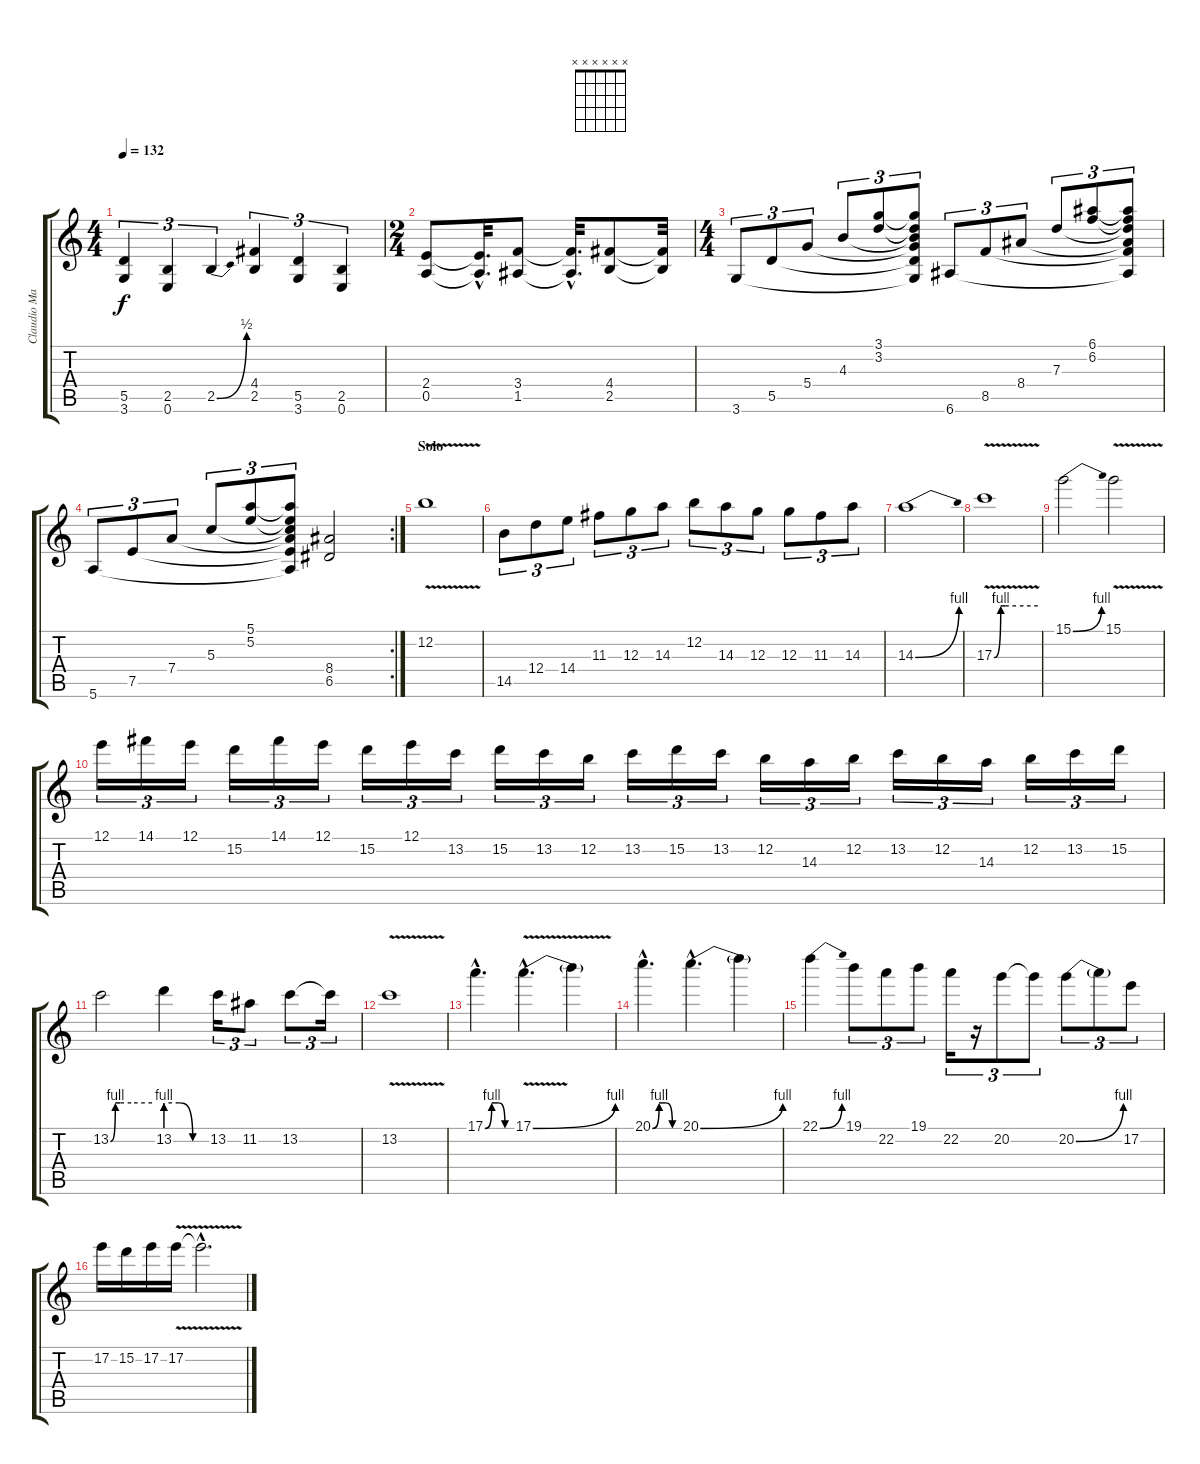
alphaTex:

\track ("Claudio Marciello (Gtr1)" "Claudio Ma") {instrument distortionguitar}
\staff {score tabs}
\tuning (E4 B3 G3 D3 A2 E2) {hide}
\chord ("" x x x x x x) {firstfret 0}
\ts (4 4)
\tempo 132
\clef g2
\ks c
(5.5 3.6).4{tu (3 2) dy f} (2.5 0.6).4{tu (3 2)} 2.5{be (bend 0 0 60 2)}.4{tu (3 2)} (4.4 2.5).4{tu (3 2)} (5.5 3.6).4{tu (3 2)} (2.5 0.6).4{tu (3 2)} |
\ts (2 4)
(2.4 0.5).8 (2.4{hac t} 0.5{hac t}).32{d} (3.4 1.5).8 (3.4{hac t} 1.5{hac t}).32{d} (4.4 2.5).8 (4.4{t} 2.5{t}).32 |
\ts (4 4)
3.6.8{tu (3 2)} 5.5.8{tu (3 2)} 5.4.8{tu (3 2)} 4.3.8{tu (3 2)} (3.1 3.2).8{tu (3 2)} (3.1{t} 3.2{t} 4.3{t} 5.4{t} 5.5{t} 3.6{t}).8{tu (3 2)} 6.6.8{tu (3 2)} 8.5.8{tu (3 2)} 8.4.8{tu (3 2)} 7.3.8{tu (3 2)} (6.1 6.2).8{tu (3 2)} (6.1{t} 6.2{t} 7.3{t} 8.4{t} 8.5{t} 6.6{t}).8{tu (3 2)} |
\rc 2
5.6.8{tu (3 2)} 7.5.8{tu (3 2)} 7.4.8{tu (3 2)} 5.3.8{tu (3 2)} (5.1 5.2).8{tu (3 2)} (5.1{t} 5.2{t} 5.3{t} 7.4{t} 7.5{t} 5.6{t}).8{tu (3 2)} (8.4 6.5).2 |
\section ("" "Solo")
12.2{v}.1{ch ""} |
14.5.8{tu (3 2)} 12.4.8{tu (3 2)} 14.4.8{tu (3 2)} 11.3.8{tu (3 2)} 12.3.8{tu (3 2)} 14.3.8{tu (3 2)} 12.2.8{tu (3 2)} 14.3.8{tu (3 2)} 12.3.8{tu (3 2)} 12.3.8{tu (3 2)} 11.3.8{tu (3 2)} 14.3.8{tu (3 2)} |
14.3{be (bend 0 0 60 4)}.1 |
17.3{be (custom 0 0 9 4 15 4 30 4 60 4) v}.1 |
15.1{be (bend 0 0 60 4)}.2 15.1{v}.2 |
12.1.16{tu (3 2)} 14.1.16{tu (3 2)} 12.1.16{tu (3 2)} 15.2.16{tu (3 2)} 14.1.16{tu (3 2)} 12.1.16{tu (3 2)} 15.2.16{tu (3 2)} 12.1.16{tu (3 2)} 13.2.16{tu (3 2)} 15.2.16{tu (3 2)} 13.2.16{tu (3 2)} 12.2.16{tu (3 2)} 13.2.16{tu (3 2)} 15.2.16{tu (3 2)} 13.2.16{tu (3 2)} 12.2.16{tu (3 2)} 14.3.16{tu (3 2)} 12.2.16{tu (3 2)} 13.2.16{tu (3 2)} 12.2.16{tu (3 2)} 14.3.16{tu (3 2)} 12.2.16{tu (3 2)} 13.2.16{tu (3 2)} 15.2.16{tu (3 2)} |
13.2{be (custom 0 0 7 4 14 4 30 4 60 4)}.2 13.2{be (custom 0 4 20 4 40 0 60 0)}.4 13.2.16{tu (3 2)} 11.2.8{tu (3 2)} 13.2.8{tu (3 2)} 13.2{t}.16{tu (3 2)} |
13.2{v}.1 |
17.1{be (custom 0 0 15 4 30 4 45 0 60 0) hac}.4{d} 17.1{be (bend 0 0 60 4) v hac}.4{d} 17.1{t}.4 |
20.1{be (custom 0 0 15 4 30 4 45 0 60 0) hac}.4{d} 20.1{be (bend 0 0 60 4) hac}.4{d} 20.1{t}.4 |
22.1{be (bend 0 0 60 4)}.4 19.1.8{tu (3 2)} 22.2.8{tu (3 2)} 19.1.8{tu (3 2)} 22.2.16{tu (3 2)} r.16{tu (3 2)} 20.2.8{tu (3 2)} 20.2{t}.8{tu (3 2)} 20.2{be (bend 0 0 60 4)}.8{tu (3 2)} 20.2{t}.8{tu (3 2)} 17.2.8{tu (3 2)} |
17.2.16 15.2.16 17.2.16 17.2{v}.16 17.2{hac t}.2{d}
